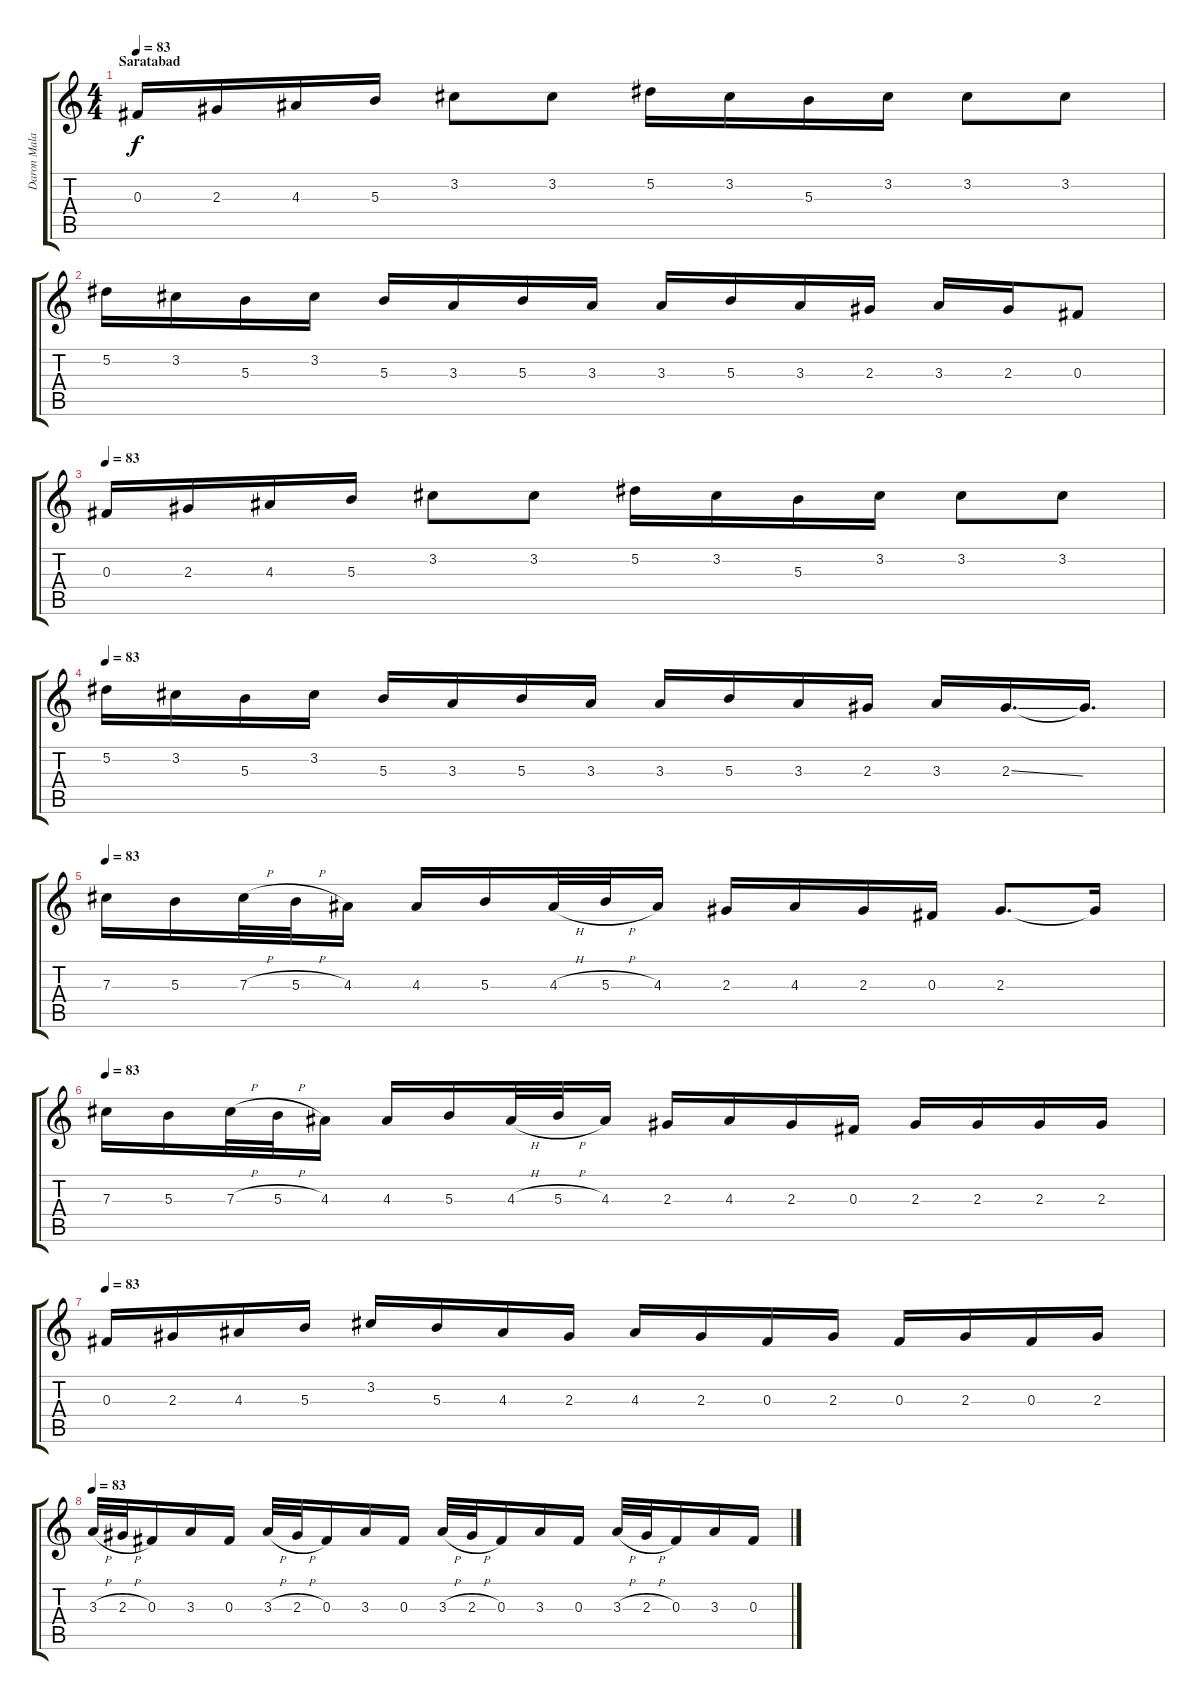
\track ("Daron Malakian" "Daron Mala") {instrument distortionguitar}
\staff {score tabs}
\tuning (Eb4 Bb3 Gb3 Db3 Ab2 Db2) {hide}
\ts (4 4)
\section ("" "Saratabad")
\tempo 83
\clef g2
\ks c
0.3.16{dy f instrument distortionguitar} 2.3.16 4.3.16 5.3.16 3.2.8 3.2.8 5.2.16 3.2.16 5.3.16 3.2.16 3.2.8 3.2.8 |
5.2.16 3.2.16 5.3.16 3.2.16 5.3.16 3.3.16 5.3.16 3.3.16 3.3.16 5.3.16 3.3.16 2.3.16 3.3.16 2.3.16 0.3.8 |
\tempo 83
0.3.16{instrument distortionguitar} 2.3.16 4.3.16 5.3.16 3.2.8 3.2.8 5.2.16 3.2.16 5.3.16 3.2.16 3.2.8 3.2.8 |
\tempo 83
5.2.16 3.2.16 5.3.16 3.2.16 5.3.16 3.3.16 5.3.16 3.3.16 3.3.16 5.3.16 3.3.16 2.3.16 3.3.16 2.3{ss}.16{d} 2.3{t}.16{d} |
\tempo 83
7.3.16{volume 16} 5.3.16 7.3{h}.32 5.3{h}.32 4.3.16 4.3.16 5.3.16 4.3{h}.32 5.3{h}.32 4.3.16 2.3.16 4.3.16 2.3.16 0.3.16 2.3.8{d} 2.3{t}.16 |
\tempo 83
7.3.16 5.3.16 7.3{h}.32 5.3{h}.32 4.3.16 4.3.16 5.3.16 4.3{h}.32 5.3{h}.32 4.3.16 2.3.16 4.3.16 2.3.16 0.3.16 2.3.16 2.3.16 2.3.16 2.3.16 |
\tempo 83
0.3.16{instrument distortionguitar} 2.3.16 4.3.16 5.3.16 3.2.16 5.3.16 4.3.16 2.3.16 4.3.16 2.3.16 0.3.16 2.3.16 0.3.16 2.3.16 0.3.16 2.3.16 |
\tempo 83
3.3{h}.32 2.3{h}.32 0.3.16 3.3.16 0.3.16 3.3{h}.32 2.3{h}.32 0.3.16 3.3.16 0.3.16 3.3{h}.32 2.3{h}.32 0.3.16 3.3.16 0.3.16 3.3{h}.32 2.3{h}.32 0.3.16 3.3.16 0.3.16
